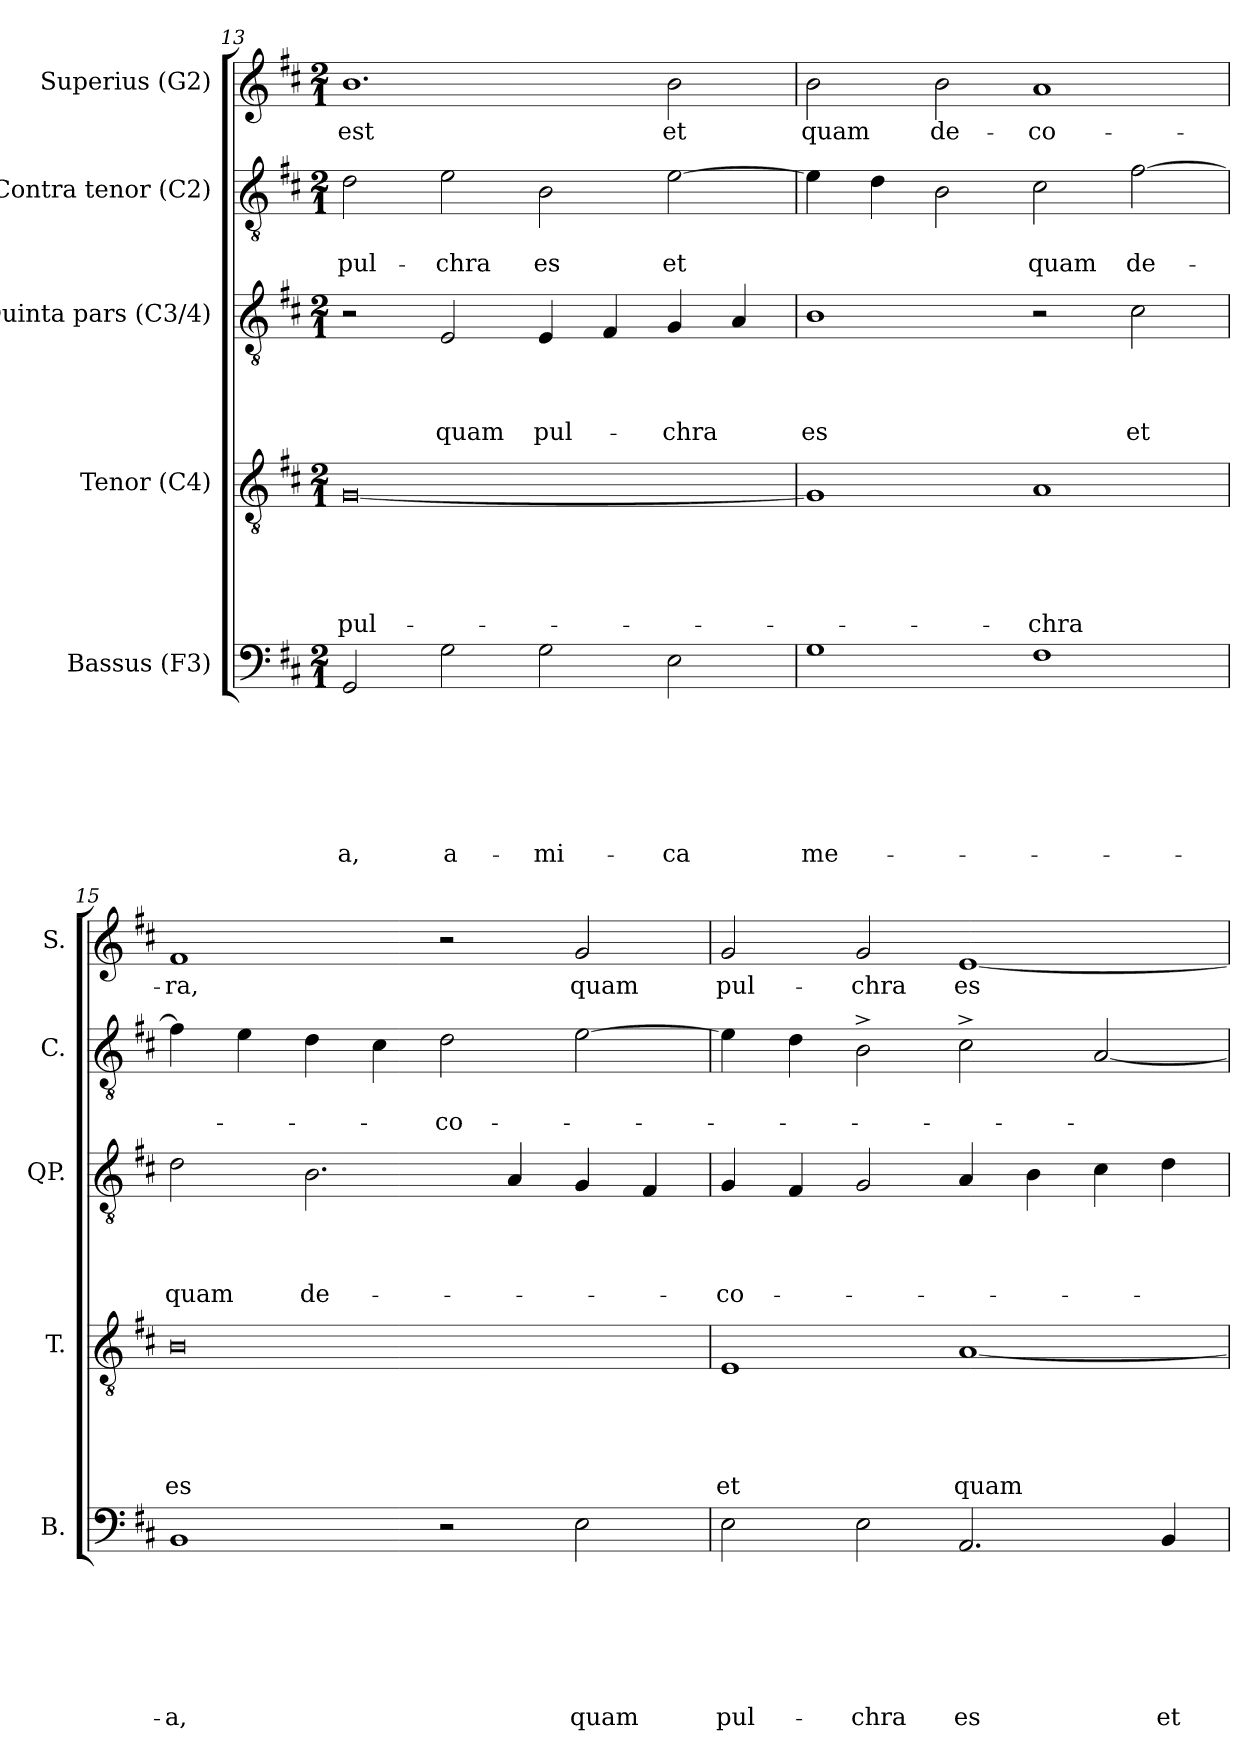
**kern	**text	**text	**text	**text	**text	**text	**text	**kern	**text	**text	**text	**text	**text	**kern	**text	**text	**text	**text	**kern	**text	**text	**kern	**text
*part5	*part5	*part5	*part5	*part5	*part5	*part5	*part5	*part4	*part4	*part4	*part4	*part4	*part4	*part3	*part3	*part3	*part3	*part3	*part2	*part2	*part2	*part1	*part1
*staff5	*staff5	*staff5	*staff5	*staff5	*staff5	*staff5	*staff5	*staff4	*staff4	*staff4	*staff4	*staff4	*staff4	*staff3	*staff3	*staff3	*staff3	*staff3	*staff2	*staff2	*staff2	*staff1	*staff1
*I"Bassus (F3)	*	*	*	*	*	*	*	*I"Tenor (C4)	*	*	*	*	*	*I"Quinta pars (C3/4)	*	*	*	*	*I"Contra tenor (C2)	*	*	*I"Superius (G2)	*
*I'B.	*	*	*	*	*	*	*	*I'T.	*	*	*	*	*	*I'QP.	*	*	*	*	*I'C.	*	*	*I'S.	*
!!LO:PB:g=z
*clefF4	*	*	*	*	*	*	*	*clefGv2	*	*	*	*	*	*clefGv2	*	*	*	*	*clefGv2	*	*	*clefG2	*
*k[f#c#]	*	*	*	*	*	*	*	*k[f#c#]	*	*	*	*	*	*k[f#c#]	*	*	*	*	*k[f#c#]	*	*	*k[f#c#]	*
*D:	*	*	*	*	*	*	*	*D:	*	*	*	*	*	*D:	*	*	*	*	*D:	*	*	*D:	*
*M2/1	*	*	*	*	*	*	*	*M2/1	*	*	*	*	*	*M2/1	*	*	*	*	*M2/1	*	*	*M2/1	*
=13	=13	=13	=13	=13	=13	=13	=13	=13	=13	=13	=13	=13	=13	=13	=13	=13	=13	=13	=13	=13	=13	=13	=13
!	!	!	!	!	!	!	!LO:LY:b	!	!	!	!	!	!LO:LY:b	!	!	!	!	!	!	!	!LO:LY:b	!	!LO:LY:b
2GG/	.	.	.	.	.	.	-a,	[<0G	.	.	.	.	pul-	2r	.	.	.	.	2d\	.	pul-	1.b	est
!	!	!	!	!	!	!	!LO:LY:b	!	!	!	!	!	!	!	!	!	!	!LO:LY:b	!	!	!LO:LY:b	!	!
2G\	.	.	.	.	.	.	a-	.	.	.	.	.	.	2E/	.	.	.	quam	2e\	.	-chra	.	.
!	!	!	!	!	!	!	!LO:LY:b	!	!	!	!	!	!	!	!	!	!	!LO:LY:b	!	!	!LO:LY:b	!	!
2G\	.	.	.	.	.	.	-mi-	.	.	.	.	.	.	4E/	.	.	.	pul-	2B\	.	es	.	.
.	.	.	.	.	.	.	.	.	.	.	.	.	.	4F#/	.	.	.	.	.	.	.	.	.
!	!	!	!	!	!	!	!LO:LY:b	!	!	!	!	!	!	!	!	!	!	!LO:LY:b	!	!	!LO:LY:b	!	!LO:LY:b
2E\	.	.	.	.	.	.	-ca	.	.	.	.	.	.	4G/	.	.	.	-chra	[>2e\	.	et	2b\	et
.	.	.	.	.	.	.	.	.	.	.	.	.	.	4A/	.	.	.	.	.	.	.	.	.
=14	=14	=14	=14	=14	=14	=14	=14	=14	=14	=14	=14	=14	=14	=14	=14	=14	=14	=14	=14	=14	=14	=14	=14
!	!	!	!	!	!	!	!LO:LY:b	!	!	!	!	!	!	!	!	!	!	!LO:LY:b	!	!	!	!	!LO:LY:b
1G	.	.	.	.	.	.	me-	1G]	.	.	.	.	.	1B	.	.	.	es	4e\]	.	.	2b\	quam
.	.	.	.	.	.	.	.	.	.	.	.	.	.	.	.	.	.	.	4d\	.	.	.	.
!	!	!	!	!	!	!	!	!	!	!	!	!	!	!	!	!	!	!	!	!	!	!	!LO:LY:b
.	.	.	.	.	.	.	.	.	.	.	.	.	.	.	.	.	.	.	2B\	.	.	2b\	de-
!	!	!	!	!	!	!	!	!	!	!	!	!	!LO:LY:b	!	!	!	!	!	!	!	!LO:LY:b	!	!LO:LY:b
1F#	.	.	.	.	.	.	.	1A	.	.	.	.	-chra	2r	.	.	.	.	2c#\	.	quam	1a	-co-
!	!	!	!	!	!	!	!	!	!	!	!	!	!	!	!	!	!	!LO:LY:b	!	!	!LO:LY:b	!	!
.	.	.	.	.	.	.	.	.	.	.	.	.	.	2c#\	.	.	.	et	[>2f#\	.	de-	.	.
=15	=15	=15	=15	=15	=15	=15	=15	=15	=15	=15	=15	=15	=15	=15	=15	=15	=15	=15	=15	=15	=15	=15	=15
!	!	!	!	!	!	!	!LO:LY:b	!	!	!	!	!	!LO:LY:b:rj	!	!	!	!	!LO:LY:b	!	!	!	!	!LO:LY:b
1BB	.	.	.	.	.	.	-a,	0B	.	.	.	.	es	2d\	.	.	.	quam	4f#\]	.	.	1f#	-ra,
.	.	.	.	.	.	.	.	.	.	.	.	.	.	.	.	.	.	.	4e\	.	.	.	.
!	!	!	!	!	!	!	!	!	!	!	!	!	!	!	!	!	!	!LO:LY:b	!	!	!	!	!
.	.	.	.	.	.	.	.	.	.	.	.	.	.	2.B\	.	.	.	de-	4d\	.	.	.	.
.	.	.	.	.	.	.	.	.	.	.	.	.	.	.	.	.	.	.	4c#\	.	.	.	.
!	!	!	!	!	!	!	!	!	!	!	!	!	!	!	!	!	!	!	!	!	!LO:LY:b	!	!
2r	.	.	.	.	.	.	.	.	.	.	.	.	.	.	.	.	.	.	2d\	.	-co-	2r	.
.	.	.	.	.	.	.	.	.	.	.	.	.	.	4A/	.	.	.	.	.	.	.	.	.
!	!	!	!	!	!	!	!LO:LY:b	!	!	!	!	!	!	!	!	!	!	!	!	!	!	!	!LO:LY:b
2E\	.	.	.	.	.	.	quam	.	.	.	.	.	.	4G/	.	.	.	.	[>2e\	.	.	2g/	quam
.	.	.	.	.	.	.	.	.	.	.	.	.	.	4F#/	.	.	.	.	.	.	.	.	.
=16	=16	=16	=16	=16	=16	=16	=16	=16	=16	=16	=16	=16	=16	=16	=16	=16	=16	=16	=16	=16	=16	=16	=16
!	!	!	!	!	!	!	!LO:LY:b	!	!	!	!	!	!LO:LY:b	!	!	!	!	!LO:LY:b	!	!	!	!	!LO:LY:b
2E\	.	.	.	.	.	.	pul-	1E	.	.	.	.	et	4G/	.	.	.	-co-	4e\]	.	.	2g/	pul-
.	.	.	.	.	.	.	.	.	.	.	.	.	.	4F#/	.	.	.	.	4d\	.	.	.	.
!	!	!	!	!	!	!	!LO:LY:b	!	!	!	!	!	!	!	!	!	!	!	!	!	!	!	!LO:LY:b
2E\	.	.	.	.	.	.	-chra	.	.	.	.	.	.	2G/	.	.	.	.	2B^>\	.	.	2g/	-chra
!	!	!	!	!	!	!	!LO:LY:b	!	!	!	!	!	!LO:LY:b	!	!	!	!	!	!	!	!	!	!LO:LY:b
2.AA/	.	.	.	.	.	.	es	[<1A	.	.	.	.	quam	4A/	.	.	.	.	2c#^>\	.	.	[<1e	es
.	.	.	.	.	.	.	.	.	.	.	.	.	.	4B\	.	.	.	.	.	.	.	.	.
.	.	.	.	.	.	.	.	.	.	.	.	.	.	4c#\	.	.	.	.	[<2A/	.	.	.	.
!	!	!	!	!	!	!	!LO:LY:b	!	!	!	!	!	!	!	!	!	!	!	!	!	!	!	!
4BB/	.	.	.	.	.	.	et	.	.	.	.	.	.	4d\	.	.	.	.	.	.	.	.	.
=	=	=	=	=	=	=	=	=	=	=	=	=	=	=	=	=	=	=	=	=	=	=	=
*-	*-	*-	*-	*-	*-	*-	*-	*-	*-	*-	*-	*-	*-	*-	*-	*-	*-	*-	*-	*-	*-	*-	*-
